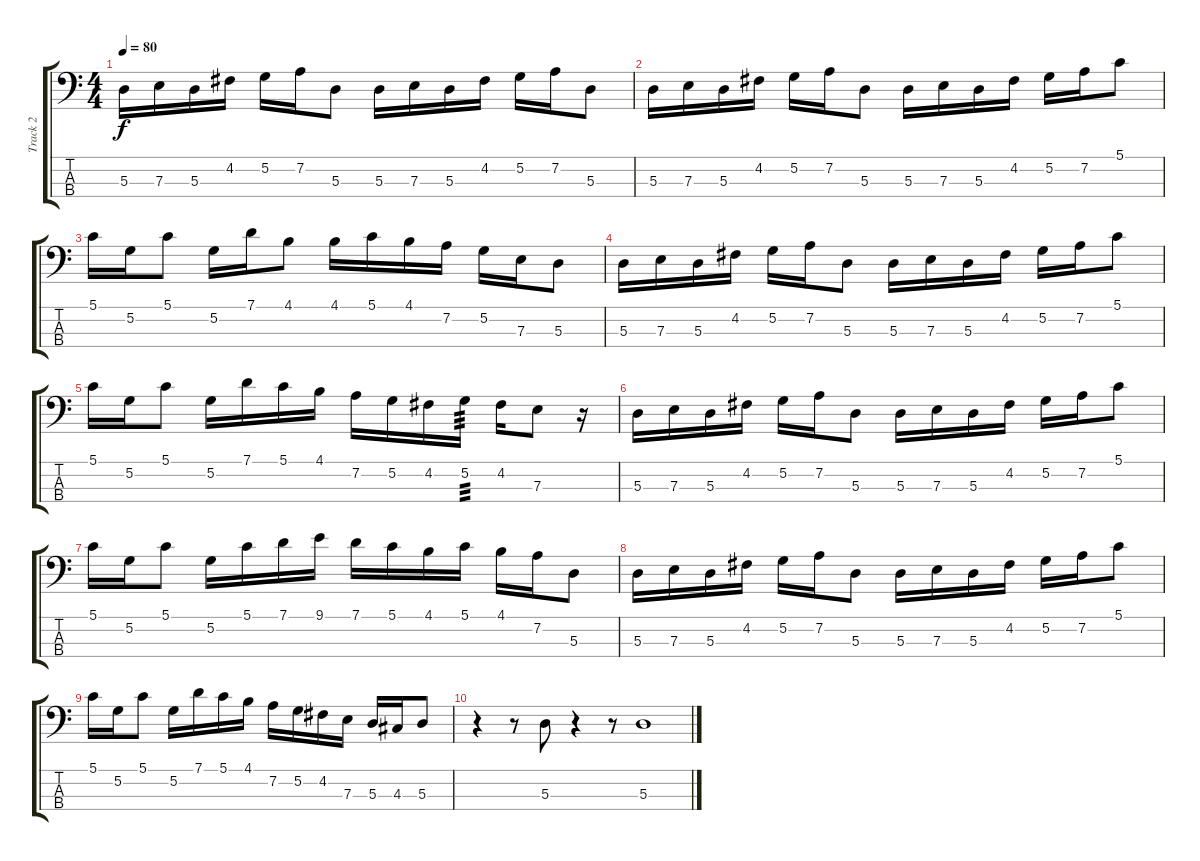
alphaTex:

\track ("Track 2" "Track 2") {instrument electricbasspick}
\staff {score tabs}
\tuning (G2 D2 A1 E1) {hide}
\ts (4 4)
\tempo 80
\clef f4
\ks c
5.3.16{dy f} 7.3.16 5.3.16 4.2.16 5.2.16 7.2.16 5.3.8 5.3.16 7.3.16 5.3.16 4.2.16 5.2.16 7.2.16 5.3.8 |
5.3.16 7.3.16 5.3.16 4.2.16 5.2.16 7.2.16 5.3.8 5.3.16 7.3.16 5.3.16 4.2.16 5.2.16 7.2.16 5.1.8 |
5.1.16 5.2.16 5.1.8 5.2.16 7.1.16 4.1.8 4.1.16 5.1.16 4.1.16 7.2.16 5.2.16 7.3.16 5.3.8 |
5.3.16 7.3.16 5.3.16 4.2.16 5.2.16 7.2.16 5.3.8 5.3.16 7.3.16 5.3.16 4.2.16 5.2.16 7.2.16 5.1.8 |
5.1.16 5.2.16 5.1.8 5.2.16 7.1.16 5.1.16 4.1.16 7.2.16 5.2.16 4.2.16 5.2.16{tp 3} 4.2.16 7.3.8 r.16 |
5.3.16 7.3.16 5.3.16 4.2.16 5.2.16 7.2.16 5.3.8 5.3.16 7.3.16 5.3.16 4.2.16 5.2.16 7.2.16 5.1.8 |
5.1.16 5.2.16 5.1.8 5.2.16 5.1.16 7.1.16 9.1.16 7.1.16 5.1.16 4.1.16 5.1.16 4.1.16 7.2.16 5.3.8 |
5.3.16 7.3.16 5.3.16 4.2.16 5.2.16 7.2.16 5.3.8 5.3.16 7.3.16 5.3.16 4.2.16 5.2.16 7.2.16 5.1.8 |
5.1.16 5.2.16 5.1.8 5.2.16 7.1.16 5.1.16 4.1.16 7.2.16 5.2.16 4.2.16 7.3.16 5.3.16 4.3.16 5.3.8 |
r.4 r.8 5.3.8 r.4 r.8 5.3.1
